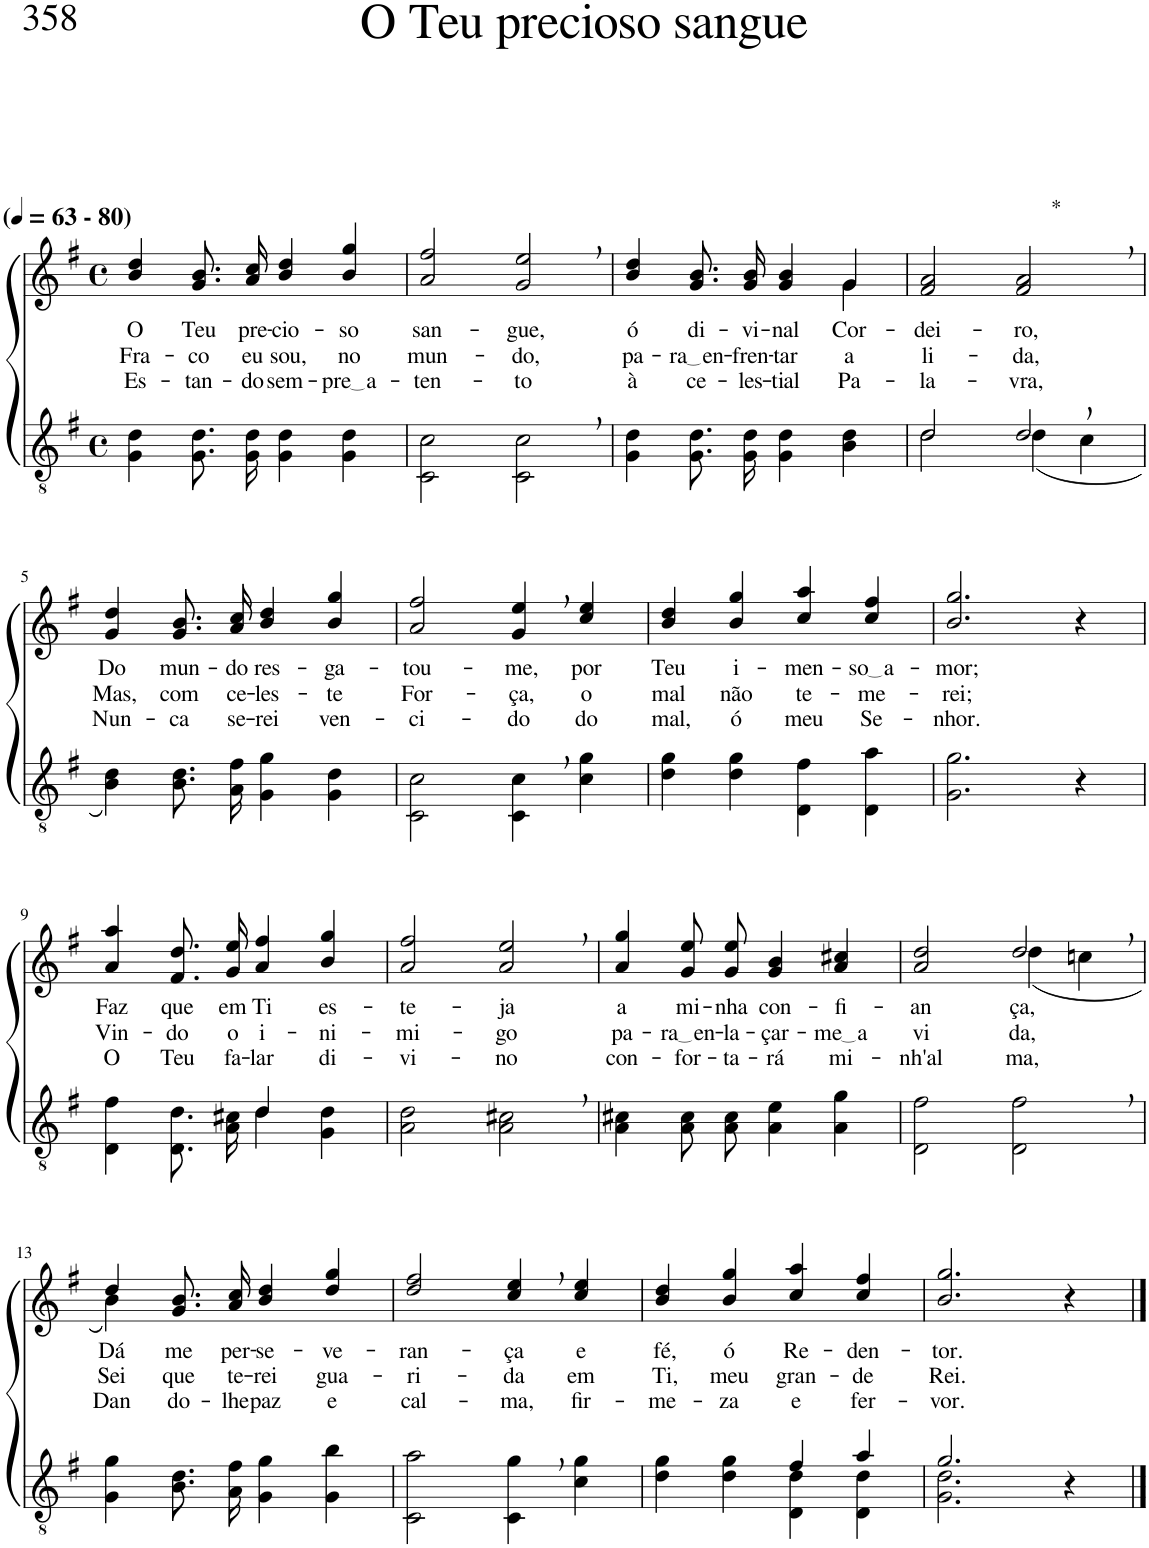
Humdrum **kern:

**kern	**kern	**text	**text	**text
*part2	*part1	*part1	*part1	*part1
*staff2	*staff1	*staff1	*staff1	*staff1
*I"Parte III e IV	*I"Parte I e II	*	*	*
*clefGv2	*clefG2	*	*	*
*Trd4c7	*Trd4c7	*	*	*
*k[f#]	*k[f#]	*	*	*
*M4/4	*M4/4	*	*	*
*met(c)	*met(c)	*	*	*
*MM63	*MM63	*	*	*
=1	=1	=1	=1	=1
!	!LO:TX:a:B:t=(	!	!	!
!	!LO:TX:a:B:t=- 80)	!	!	!
!	!	!LO:LY:b	!LO:LY:b	!LO:LY:b
4G\ 4d\	4b/ 4dd/	O	Fra-	Es-
!	!	!LO:LY:b	!LO:LY:b	!LO:LY:b
8.G\ 8.d\L	8.g/ 8.b/L	Teu	-co	-tan-
!	!	!LO:LY:b	!LO:LY:b	!LO:LY:b
16G\ 16d\Jk	16a/ 16cc/Jk	pre-	eu	-do
!	!	!LO:LY:b	!LO:LY:b	!LO:LY:b
4G\ 4d\	4b/ 4dd/	-cio-	sou,	sem-
!	!	!LO:LY:b	!LO:LY:b	!LO:LY:b
4G\ 4d\	4b/ 4gg/	-so	no	pre a
=2	=2	=2	=2	=2
!	!	!LO:LY:b	!LO:LY:b	!LO:LY:b
2C\ 2c\	2a/ 2ff#/	san-	mun-	-ten-
!	!	!LO:LY:b	!LO:LY:b	!LO:LY:b
2C\, 2c\,	2g/, 2ee/,	-gue,	-do,	-to
=3	=3	=3	=3	=3
!	!	!LO:LY:b	!LO:LY:b	!LO:LY:b
*	*^	*	*	*
4G\ 4d\	4b/ 4dd/	2.ryy	ó	pa-	à
!	!	!	!LO:LY:b	!LO:LY:b	!LO:LY:b
8.G\ 8.d\L	8.g/ 8.b/L	.	di-	ra en	ce-
!	!	!	!LO:LY:b	!LO:LY:b	!LO:LY:b
16G\ 16d\Jk	16g/ 16b/Jk	.	-vi-	-fren-	-les-
!	!	!	!LO:LY:b	!LO:LY:b	!LO:LY:b
4G\ 4d\	4g/ 4b/	.	-nal	-tar	-tial
!	!	!	!LO:LY:b	!LO:LY:b	!LO:LY:b
4B\ 4d\	4g/	4g\	Cor-	a	Pa-
=4	=4	=4	=4	=4	=4
*^	*	*	*	*	*
!	!	!	!	!LO:LY:b	!LO:LY:b	!LO:LY:b
*	*	*v	*v	*	*	*
2d/	2d\	2f#/ 2a/	-dei-	li-	-la-
!	!	!LO:TX:a:t=*	!	!	!
!	!	!	!LO:LY:b	!LO:LY:b	!LO:LY:b
2d,/	(4d\	2f#/, 2a/,	-ro,	-da,	-vra,
.	4c\	.	.	.	.
!!LO:LB:g=z
=5	=5	=5	=5	=5	=5
!	!	!	!LO:LY:b	!LO:LY:b	!LO:LY:b
*v	*v	*	*	*	*
4B\ 4d\)	4g/ 4dd/	Do	Mas,	Nun-
!	!	!LO:LY:b	!LO:LY:b	!LO:LY:b
8.B\ 8.d\L	8.g/ 8.b/L	mun-	com	-ca
!	!	!LO:LY:b	!LO:LY:b	!LO:LY:b
16A\ 16f#\Jk	16a/ 16cc/Jk	-do	ce-	se-
!	!	!LO:LY:b	!LO:LY:b	!LO:LY:b
4G\ 4g\	4b/ 4dd/	res-	-les-	-rei
!	!	!LO:LY:b	!LO:LY:b	!LO:LY:b
4G\ 4d\	4b/ 4gg/	-ga-	-te	ven-
=6	=6	=6	=6	=6
!	!	!LO:LY:b	!LO:LY:b	!LO:LY:b
2C\ 2c\	2a/ 2ff#/	-tou-	For-	-ci-
!	!	!LO:LY:b	!LO:LY:b	!LO:LY:b
4C\, 4c\,	4g/, 4ee/,	-me,	-ça,	-do
!	!	!LO:LY:b	!LO:LY:b	!LO:LY:b
4c\ 4g\	4cc/ 4ee/	por	o	do
=7	=7	=7	=7	=7
!	!	!LO:LY:b	!LO:LY:b	!LO:LY:b
4d\ 4g\	4b/ 4dd/	Teu	mal	mal,
!	!	!LO:LY:b	!LO:LY:b	!LO:LY:b
4d\ 4g\	4b/ 4gg/	i-	não	ó
!	!	!LO:LY:b	!LO:LY:b	!LO:LY:b
4D\ 4f#\	4cc/ 4aa/	-men-	te-	meu
!	!	!LO:LY:b	!LO:LY:b	!LO:LY:b
4D\ 4a\	4cc/ 4ff#/	so a	-me-	Se-
=8	=8	=8	=8	=8
!	!	!LO:LY:b	!LO:LY:b	!LO:LY:b
2.G\ 2.g\	2.b/ 2.gg/	-mor;	-rei;	-nhor.
4r	4r	.	.	.
!!LO:LB:g=z
=9	=9	=9	=9	=9
*^	*	*	*	*
!	!	!	!LO:LY:b	!LO:LY:b	!LO:LY:b
2ryy	4D\ 4f#\	4a/ 4aa/	Faz	Vin-	O
!	!	!	!LO:LY:b	!LO:LY:b	!LO:LY:b
.	8.D/ 8.d/L	8.f#\ 8.dd\L	que	-do	Teu
!	!	!	!LO:LY:b	!LO:LY:b	!LO:LY:b
.	16A/ 16c#X/Jk	16g\ 16ee\Jk	em	o	fa-
!	!	!	!LO:LY:b	!LO:LY:b	!LO:LY:b
4d/	4d\	4a/ 4ff#/	Ti	i-	-lar
!	!	!	!LO:LY:b	!LO:LY:b	!LO:LY:b
4ryy	4G\ 4d\	4b/ 4gg/	es-	-ni-	di-
=10	=10	=10	=10	=10	=10
!	!	!	!LO:LY:b	!LO:LY:b	!LO:LY:b
*v	*v	*	*	*	*
2A\ 2d\	2a/ 2ff#/	-te-	-mi-	-vi-
!	!	!LO:LY:b	!LO:LY:b	!LO:LY:b
2A\, 2c#X\,	2a/, 2ee/,	-ja	-go	-no
=11	=11	=11	=11	=11
!	!	!LO:LY:b	!LO:LY:b	!LO:LY:b
4A\ 4c#X\	4a/ 4gg/	a	pa-	con-
!	!	!LO:LY:b	!LO:LY:b	!LO:LY:b
8A\ 8c#\L	8g\ 8ee\L	mi-	ra en	-for-
!	!	!LO:LY:b	!LO:LY:b	!LO:LY:b
8A\ 8c#\J	8g\ 8ee\J	-nha	-la-	-ta-
!	!	!LO:LY:b	!LO:LY:b	!LO:LY:b
4A\ 4e\	4g/ 4b/	con-	-çar-	-rá
!	!	!LO:LY:b	!LO:LY:b	!LO:LY:b
4A\ 4g\	4a/ 4cc#X/	-fi-	me a	mi-
=12	=12	=12	=12	=12
!	!	!LO:LY:b	!LO:LY:b	!LO:LY:b
*	*^	*	*	*
2D\ 2f#\	2a/ 2dd/	2ryy	-an-	vi-	-nh'al-
!	!	!	!LO:LY:b	!LO:LY:b	!LO:LY:b
2D\, 2f#\,	2dd,/	(4dd\	-ça,	-da,	ma,
.	.	4ccn\	.	.	.
!!LO:LB:g=z	!!
=13	=13	=13	=13	=13	=13
!	!	!	!LO:LY:b	!LO:LY:b	!LO:LY:b
4G\ 4g\	4dd/	4b\)	Dá-	Sei	Dan-
!	!	!	!LO:LY:b	!LO:LY:b	!LO:LY:b
8.B\ 8.d\L	8.g/ 8.b/L	2.ryy	-me	que	-do-
!	!	!	!LO:LY:b	!LO:LY:b	!LO:LY:b
16A\ 16f#\Jk	16a/ 16cc/Jk	.	per-	te-	-lhe
!	!	!	!LO:LY:b	!LO:LY:b	!LO:LY:b
4G\ 4g\	4b/ 4dd/	.	-se-	-rei	paz
!	!	!	!LO:LY:b	!LO:LY:b	!LO:LY:b
4G\ 4b\	4dd/ 4gg/	.	-ve-	gua-	e
*	*v	*v	*	*	*
=14	=14	=14	=14	=14
!	!	!LO:LY:b	!LO:LY:b	!LO:LY:b
2C\ 2a\	2dd/ 2ff#/	-ran-	-ri-	cal-
!	!	!LO:LY:b	!LO:LY:b	!LO:LY:b
4C\, 4g\,	4cc/, 4ee/,	-ça	-da	-ma,
!	!	!LO:LY:b	!LO:LY:b	!LO:LY:b
4c\ 4g\	4cc/ 4ee/	e	em	fir-
=15	=15	=15	=15	=15
*^	*	*	*	*
!	!	!	!LO:LY:b	!LO:LY:b	!LO:LY:b
2ryy	4d\ 4g\	4b/ 4dd/	fé,	Ti,	-me-
!	!	!	!LO:LY:b	!LO:LY:b	!LO:LY:b
.	4d\ 4g\	4b/ 4gg/	ó	meu	-za
!	!	!	!LO:LY:b	!LO:LY:b	!LO:LY:b
4f#/	4D\ 4d\	4cc/ 4aa/	Re-	gran-	e
!	!	!	!LO:LY:b	!LO:LY:b	!LO:LY:b
4a/	4D\ 4d\	4cc/ 4ff#/	-den-	-de	fer-
=16	=16	=16	=16	=16	=16
!	!	!	!LO:LY:b	!LO:LY:b	!LO:LY:b
2.g/	2.G\ 2.d\	2.b/ 2.gg/	-tor.	Rei.	-vor.
4r	4ryy	4r	.	.	.
*v	*v	*	*	*	*
==	==	==	==	==
*-	*-	*-	*-	*-
